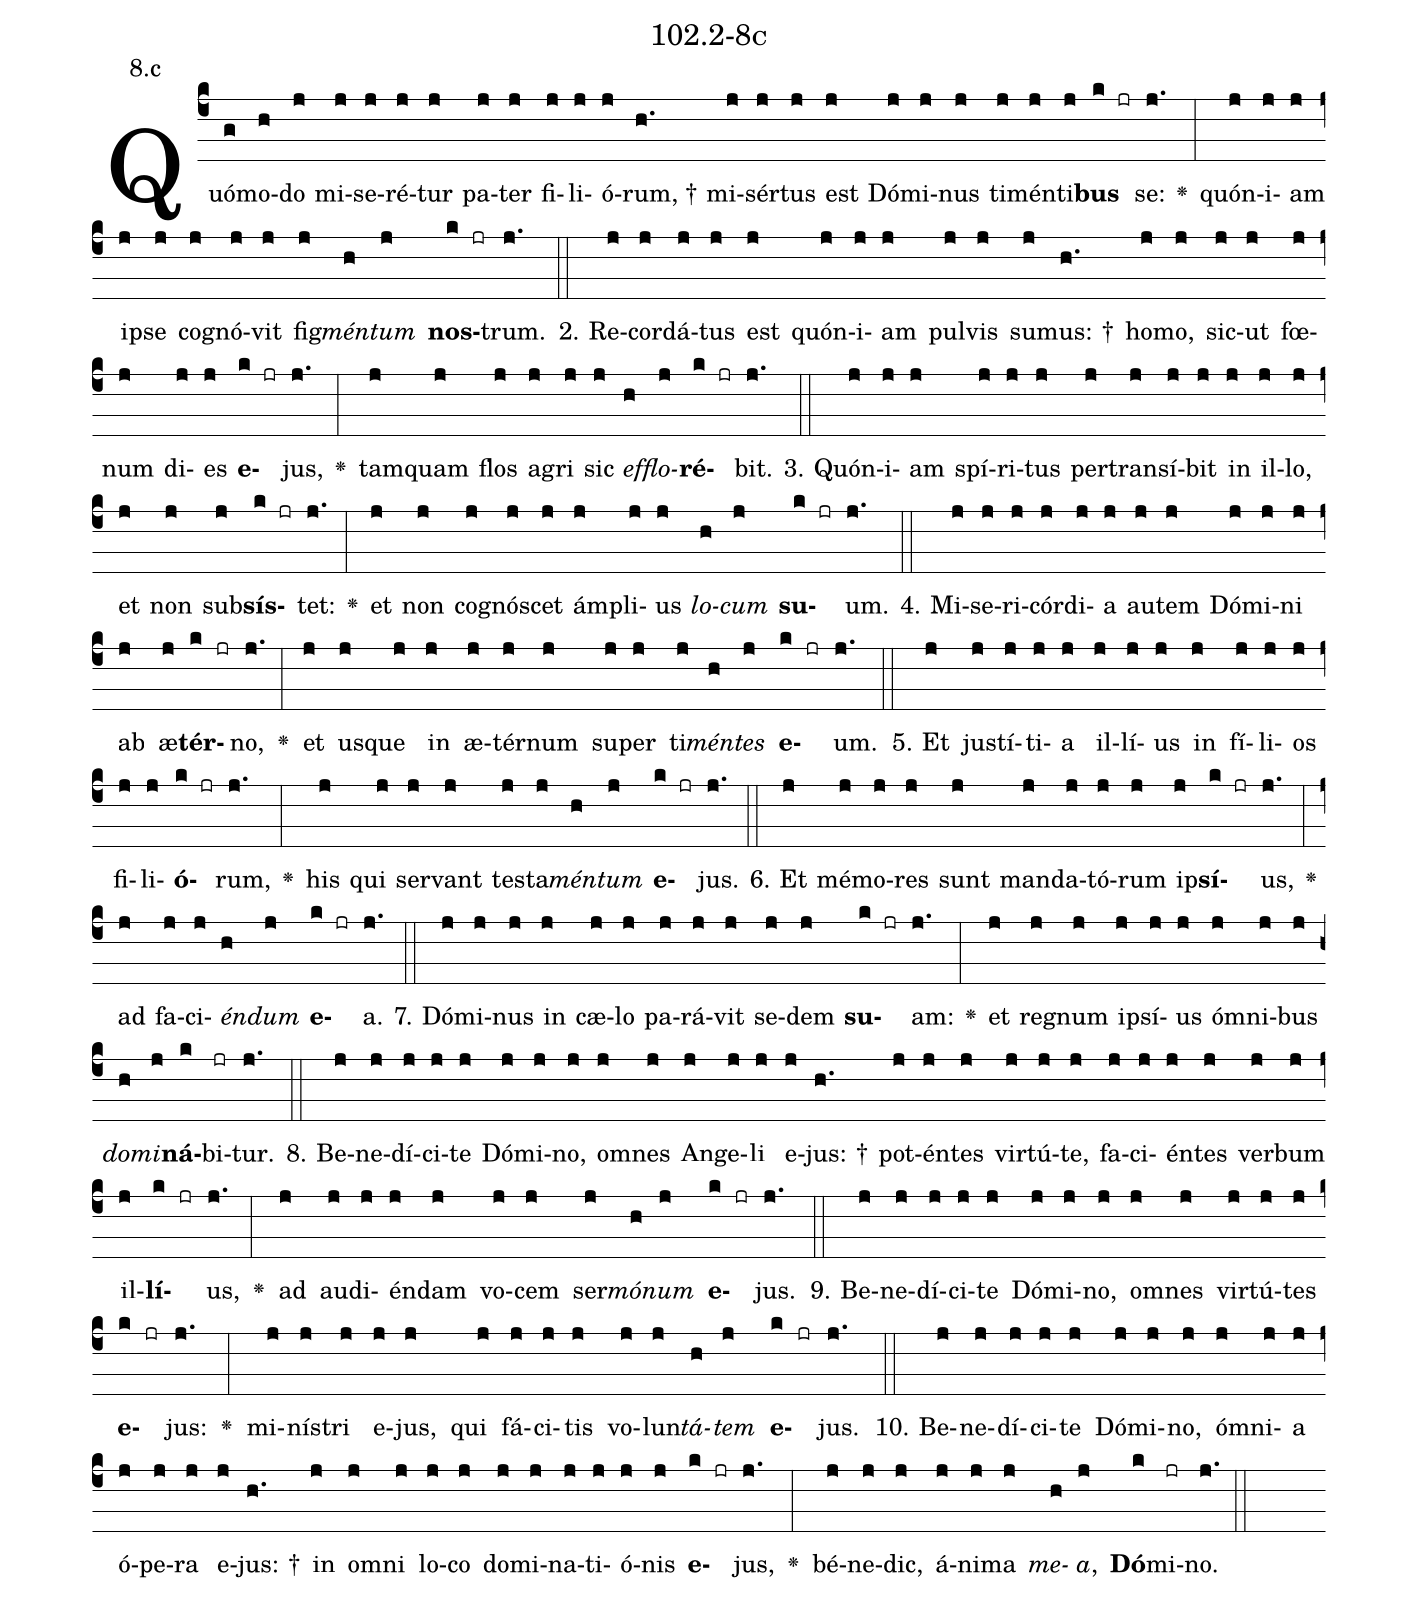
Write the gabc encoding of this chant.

name: 102.2-8c;
annotation: 8.c;
%%
(c4)Quó(g)mo(h)do(j) mi(j)se(j)ré(j)tur(j) pa(j)ter(j) fi(j)li(j)ó(j)rum, †(h.) mi(j)sér(j)tus(j) est(j) Dó(j)mi(j)nus(j) ti(j)mén(j)ti(j)<b>bus</b>(k jr) se:(j.) <v>\greheightstar</v>(:) quón(j)i(j)am(j) ip(j)se(j) co(j)gnó(j)vit(j) fig(j)<i>mén</i>(h)<i>tum</i>(j) <b>nos</b>(k jr)trum.(j.) (::)
2. Re(j)cor(j)dá(j)tus(j) est(j) quón(j)i(j)am(j) pul(j)vis(j) su(j)mus: †(h.) ho(j)mo,(j) sic(j)ut(j) fœ(j)num(j) di(j)es(j) <b>e</b>(k jr)jus,(j.) <v>\greheightstar</v>(:) tam(j)quam(j) flos(j) a(j)gri(j) sic(j) <i>ef</i>(h)<i>flo</i>(j)<b>ré</b>(k jr)bit.(j.) (::)
3. Quón(j)i(j)am(j) spí(j)ri(j)tus(j) per(j)trans(j)í(j)bit(j) in(j) il(j)lo,(j) et(j) non(j) sub(j)<b>sís</b>(k jr)tet:(j.) <v>\greheightstar</v>(:) et(j) non(j) co(j)gnó(j)scet(j) ám(j)pli(j)us(j) <i>lo</i>(h)<i>cum</i>(j) <b>su</b>(k jr)um.(j.) (::)
4. Mi(j)se(j)ri(j)cór(j)di(j)a(j) au(j)tem(j) Dó(j)mi(j)ni(j) ab(j) æ(j)<b>tér</b>(k jr)no,(j.) <v>\greheightstar</v>(:) et(j) us(j)que(j) in(j) æ(j)tér(j)num(j) su(j)per(j) ti(j)<i>mén</i>(h)<i>tes</i>(j) <b>e</b>(k jr)um.(j.) (::)
5. Et(j) jus(j)tí(j)ti(j)a(j) il(j)lí(j)us(j) in(j) fí(j)li(j)os(j) fi(j)li(j)<b>ó</b>(k jr)rum,(j.) <v>\greheightstar</v>(:) his(j) qui(j) ser(j)vant(j) tes(j)ta(j)<i>mén</i>(h)<i>tum</i>(j) <b>e</b>(k jr)jus.(j.) (::)
6. Et(j) mé(j)mo(j)res(j) sunt(j) man(j)da(j)tó(j)rum(j) ip(j)<b>sí</b>(k jr)us,(j.) <v>\greheightstar</v>(:) ad(j) fa(j)ci(j)<i>én</i>(h)<i>dum</i>(j) <b>e</b>(k jr)a.(j.) (::)
7. Dó(j)mi(j)nus(j) in(j) cæ(j)lo(j) pa(j)rá(j)vit(j) se(j)dem(j) <b>su</b>(k jr)am:(j.) <v>\greheightstar</v>(:) et(j) re(j)gnum(j) ip(j)sí(j)us(j) óm(j)ni(j)bus(j) <i>do</i>(h)<i>mi</i>(j)<b>ná</b>(k)bi(jr)tur.(j.) (::)
8. Be(j)ne(j)dí(j)ci(j)te(j) Dó(j)mi(j)no,(j) om(j)nes(j) An(j)ge(j)li(j) e(j)jus: †(h.) pot(j)én(j)tes(j) vir(j)tú(j)te,(j) fa(j)ci(j)én(j)tes(j) ver(j)bum(j) il(j)<b>lí</b>(k jr)us,(j.) <v>\greheightstar</v>(:) ad(j) au(j)di(j)én(j)dam(j) vo(j)cem(j) ser(j)<i>mó</i>(h)<i>num</i>(j) <b>e</b>(k jr)jus.(j.) (::)
9. Be(j)ne(j)dí(j)ci(j)te(j) Dó(j)mi(j)no,(j) om(j)nes(j) vir(j)tú(j)tes(j) <b>e</b>(k jr)jus:(j.) <v>\greheightstar</v>(:) mi(j)nís(j)tri(j) e(j)jus,(j) qui(j) fá(j)ci(j)tis(j) vo(j)lun(j)<i>tá</i>(h)<i>tem</i>(j) <b>e</b>(k jr)jus.(j.) (::)
10. Be(j)ne(j)dí(j)ci(j)te(j) Dó(j)mi(j)no,(j) óm(j)ni(j)a(j) ó(j)pe(j)ra(j) e(j)jus: †(h.) in(j) om(j)ni(j) lo(j)co(j) do(j)mi(j)na(j)ti(j)ó(j)nis(j) <b>e</b>(k jr)jus,(j.) <v>\greheightstar</v>(:) bé(j)ne(j)dic,(j) á(j)ni(j)ma(j) <i>me</i>(h)<i>a</i>,(j) <b>Dó</b>(k)mi(jr)no.(j.) (::)
